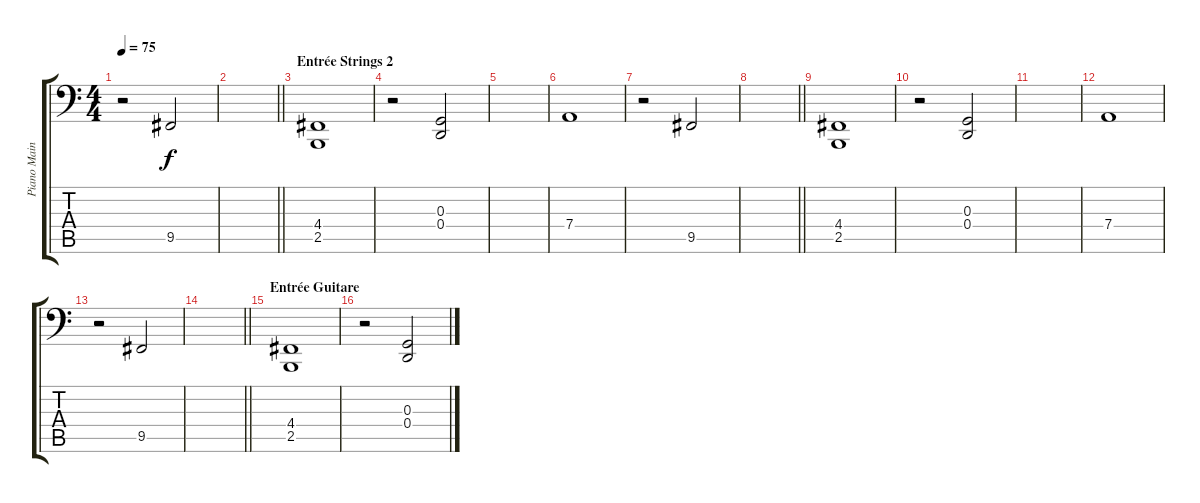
\track ("Piano Main Gauche" "Piano Main") {instrument acousticgrandpiano}
\staff {score tabs}
\tuning (E3 B2 G2 D2 A1 E1) {hide}
\ts (4 4)
\tempo 75
\clef f4
\ks c
r.2{dy f} 9.5.2 |
\barLineRight lightlight
|
\section ("" "Entrée Strings 2")
(4.4 2.5).1 |
r.2 (0.3 0.4).2 |
|
7.4.1 |
r.2 9.5.2 |
\barLineRight lightlight
|
(4.4 2.5).1 |
r.2 (0.3 0.4).2 |
|
7.4.1 |
r.2 9.5.2 |
\barLineRight lightlight
|
\section ("" "Entrée Guitare")
(4.4 2.5).1 |
r.2 (0.3 0.4).2
